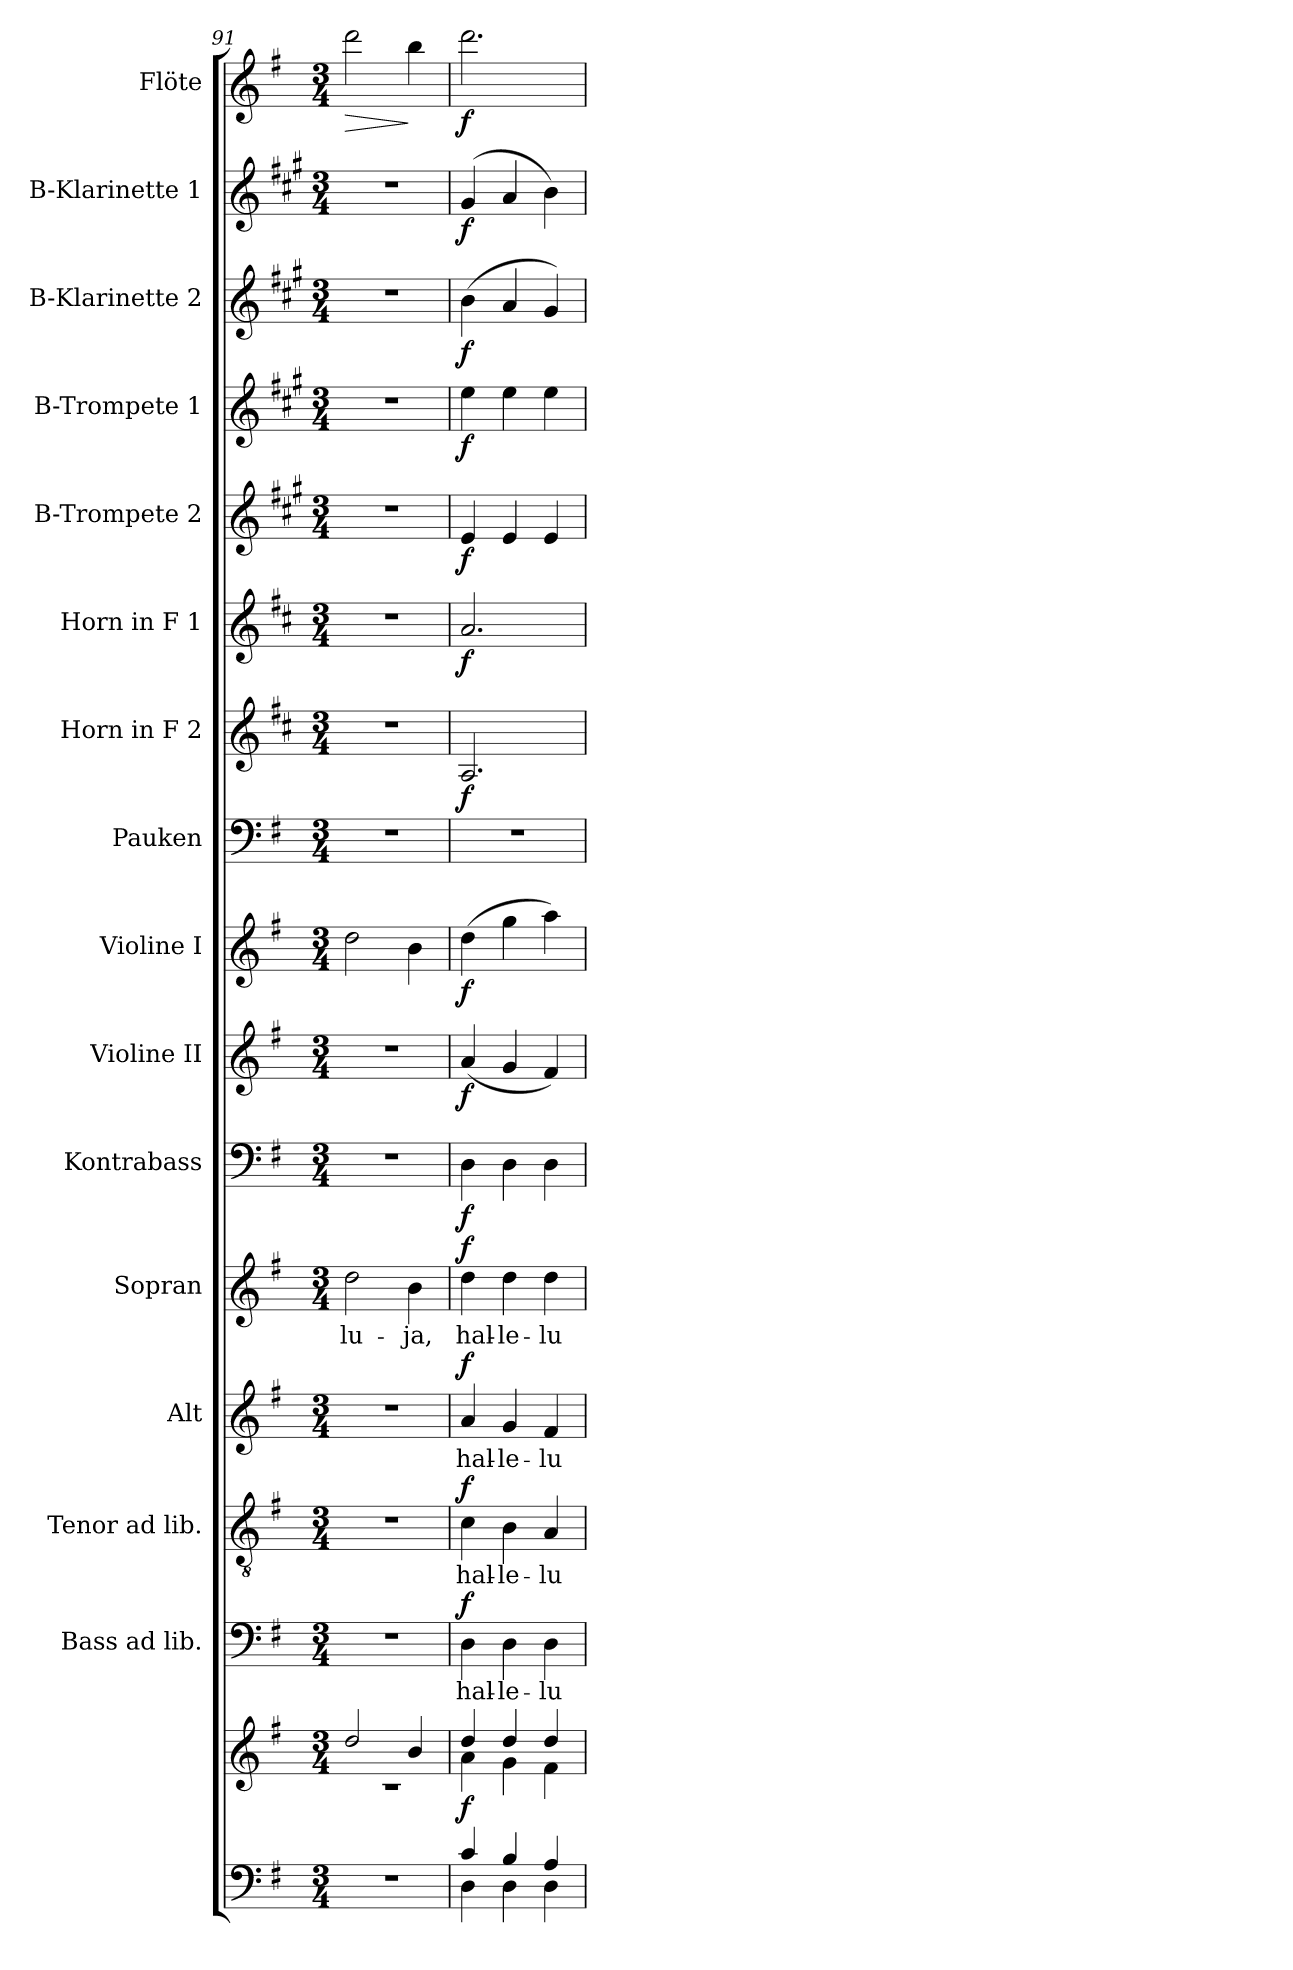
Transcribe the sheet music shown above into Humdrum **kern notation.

**kern	**kern	**dynam	**kern	**text	**dynam	**kern	**text	**dynam	**kern	**text	**dynam	**kern	**text	**dynam	**kern	**dynam	**kern	**dynam	**kern	**dynam	**kern	**kern	**dynam	**kern	**dynam	**kern	**dynam	**kern	**dynam	**kern	**dynam	**kern	**dynam	**kern	**dynam
*part16	*part16	*part16	*part15	*part15	*part15	*part14	*part14	*part14	*part13	*part13	*part13	*part12	*part12	*part12	*part11	*part11	*part10	*part10	*part9	*part9	*part8	*part7	*part7	*part6	*part6	*part5	*part5	*part4	*part4	*part3	*part3	*part2	*part2	*part1	*part1
*staff17	*staff16	*staff16/17	*staff15	*staff15	*staff15	*staff14	*staff14	*staff14	*staff13	*staff13	*staff13	*staff12	*staff12	*staff12	*staff11	*staff11	*staff10	*staff10	*staff9	*staff9	*staff8	*staff7	*staff7	*staff6	*staff6	*staff5	*staff5	*staff4	*staff4	*staff3	*staff3	*staff2	*staff2	*staff1	*staff1
*	*	*	*I"Bass ad lib.	*	*	*I"Tenor ad lib.	*	*	*I"Alt	*	*	*I"Sopran	*	*	*I"Kontrabass	*	*I"Violine II	*	*I"Violine I	*	*I"Pauken	*I"Horn in F 2	*	*I"Horn in F 1	*	*I"B-Trompete 2	*	*I"B-Trompete 1	*	*I"B-Klarinette 2	*	*I"B-Klarinette 1	*	*I"Flöte	*
*	*	*	*I'B.	*	*	*I'T.	*	*	*I'A.	*	*	*I'S.	*	*	*I'Kb.	*	*I'Vl. II	*	*I'Vl. I	*	*I'Pk.	*	*	*I'Hr. 1	*	*I'B Trp. 2	*	*I'B Trp. 1	*	*I'B Kl. 2	*	*I'B Kl. 1	*	*I'Fl.	*
*clefF4	*clefG2	*	*clefF4	*	*	*clefGv2	*	*	*clefG2	*	*	*clefG2	*	*	*clefF4	*	*clefG2	*	*clefG2	*	*clefF4	*clefG2	*	*clefG2	*	*clefG2	*	*clefG2	*	*clefG2	*	*clefG2	*	*clefG2	*
*	*	*	*	*	*	*	*	*	*	*	*	*	*	*	*ITrd7c12	*	*	*	*	*	*	*ITrd4c7	*	*ITrd4c7	*	*ITrd1c2	*	*ITrd1c2	*	*ITrd1c2	*	*ITrd1c2	*	*	*
*k[f#]	*k[f#]	*	*k[f#]	*	*	*k[f#]	*	*	*k[f#]	*	*	*k[f#]	*	*	*k[f#]	*	*k[f#]	*	*k[f#]	*	*k[f#]	*k[f#]	*	*k[f#]	*	*k[f#]	*	*k[f#]	*	*k[f#]	*	*k[f#]	*	*k[f#]	*
*G:	*G:	*	*G:	*	*	*G:	*	*	*G:	*	*	*G:	*	*	*G:	*	*G:	*	*G:	*	*G:	*G:	*	*G:	*	*G:	*	*G:	*	*G:	*	*G:	*	*G:	*
*M3/4	*M3/4	*	*M3/4	*	*	*M3/4	*	*	*M3/4	*	*	*M3/4	*	*	*M3/4	*	*M3/4	*	*M3/4	*	*M3/4	*M3/4	*	*M3/4	*	*M3/4	*	*M3/4	*	*M3/4	*	*M3/4	*	*M3/4	*
=91	=91	=91	=91	=91	=91	=91	=91	=91	=91	=91	=91	=91	=91	=91	=91	=91	=91	=91	=91	=91	=91	=91	=91	=91	=91	=91	=91	=91	=91	=91	=91	=91	=91	=91	=91
*	*^	*	*	*	*	*	*	*	*	*	*	*	*	*	*	*	*	*	*	*	*	*	*	*	*	*	*	*	*	*	*	*	*	*	*
!	!	!LO:N:vis=1	!	!	!	!	!	!	!	!	!	!	!	!LO:LY:b	!	!	!	!	!	!	!	!	!	!	!	!	!	!	!	!	!	!	!	!	!	!LO:HP:b
2.r	2dd/	2.rc	.	2.r	.	.	2.r	.	.	2.r	.	.	2dd\	-lu-	.	2.r	.	2.r	.	2dd\	.	2.r	2.r	.	2.r	.	2.r	.	2.r	.	2.r	.	2.r	.	2ddd\	>
!	!	!	!	!	!	!	!	!	!	!	!	!	!	!LO:LY:b	!	!	!	!	!	!	!	!	!	!	!	!	!	!	!	!	!	!	!	!	!	!
.	4b/	.	.	.	.	.	.	.	.	.	.	.	4b\	-ja,	.	.	.	.	.	4b\	.	.	.	.	.	.	.	.	.	.	.	.	.	.	4bb\	]
=92	=92	=92	=92	=92	=92	=92	=92	=92	=92	=92	=92	=92	=92	=92	=92	=92	=92	=92	=92	=92	=92	=92	=92	=92	=92	=92	=92	=92	=92	=92	=92	=92	=92	=92	=92	=92
*^	*	*	*	*	*	*	*	*	*	*	*	*	*	*	*	*	*	*	*	*	*	*	*	*	*	*	*	*	*	*	*	*	*	*	*	*
!	!	!	!	!LO:DY:b	!	!LO:LY:b	!LO:DY:a	!	!LO:LY:b	!LO:DY:a	!	!LO:LY:b	!LO:DY:a	!	!LO:LY:b	!LO:DY:a	!	!LO:DY:b	!	!LO:DY:b	!	!LO:DY:b	!	!	!LO:DY:b	!	!LO:DY:b	!	!LO:DY:b	!	!LO:DY:b	!	!LO:DY:b	!	!LO:DY:b	!	!LO:DY:b
4c/	4D\	4dd/	4a\	f	4D\	hal-	f	4c\	hal-	f	4a/	hal-	f	4dd\	hal-	f	4DD\	f	(<4a/	f	(>4dd\	f	2.r	2.D/	f	2.d/	f	4d/	f	4dd\	f	(>4a\	f	(4f#/	f	2.ddd\	f
!	!	!	!	!	!	!LO:LY:b	!	!	!LO:LY:b	!	!	!LO:LY:b	!	!	!LO:LY:b	!	!	!	!	!	!	!	!	!	!	!	!	!	!	!	!	!	!	!	!	!	!
4B/	4D\	4dd/	4g\	.	4D\	-le-	.	4B\	-le-	.	4g/	-le-	.	4dd\	-le-	.	4DD\	.	4g/	.	4gg\	.	.	.	.	.	.	4d/	.	4dd\	.	4g/	.	4g/	.	.	.
!	!	!	!	!	!	!LO:LY:b	!	!	!LO:LY:b	!	!	!LO:LY:b	!	!	!LO:LY:b	!	!	!	!	!	!	!	!	!	!	!	!	!	!	!	!	!	!	!	!	!	!
4A/	4D\	4dd/	4f#\	.	4D\	-lu-	.	4A/	-lu-	.	4f#/	-lu-	.	4dd\	-lu-	.	4DD\	.	4f#/)	.	4aa\)	.	.	.	.	.	.	4d/	.	4dd\	.	4f#/)	.	4a\)	.	.	.
*v	*v	*	*	*	*	*	*	*	*	*	*	*	*	*	*	*	*	*	*	*	*	*	*	*	*	*	*	*	*	*	*	*	*	*	*	*	*
*	*v	*v	*	*	*	*	*	*	*	*	*	*	*	*	*	*	*	*	*	*	*	*	*	*	*	*	*	*	*	*	*	*	*	*	*	*
=	=	=	=	=	=	=	=	=	=	=	=	=	=	=	=	=	=	=	=	=	=	=	=	=	=	=	=	=	=	=	=	=	=	=	=
*-	*-	*-	*-	*-	*-	*-	*-	*-	*-	*-	*-	*-	*-	*-	*-	*-	*-	*-	*-	*-	*-	*-	*-	*-	*-	*-	*-	*-	*-	*-	*-	*-	*-	*-	*-
